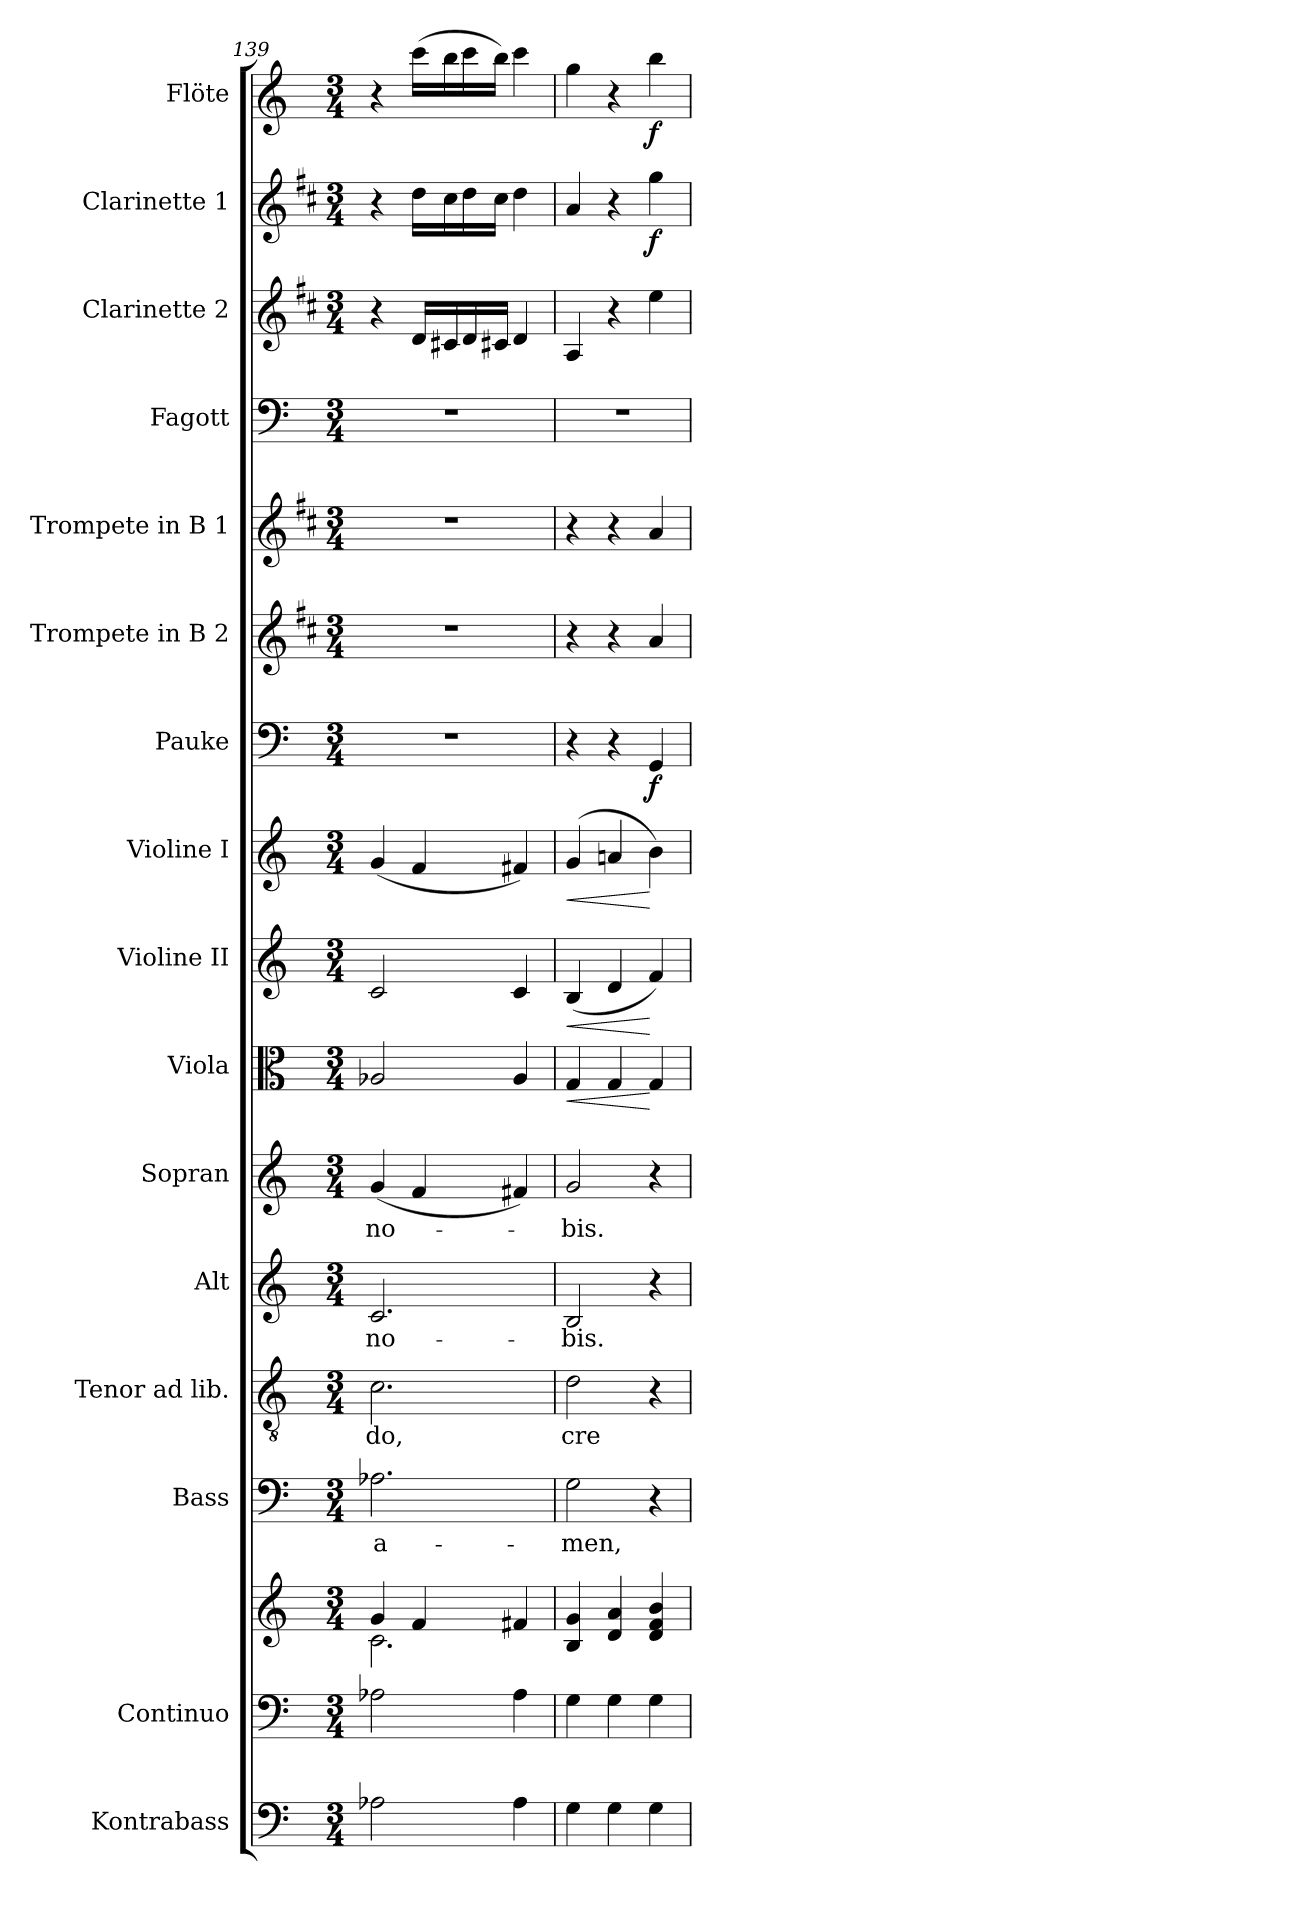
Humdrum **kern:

**kern	**kern	**kern	**kern	**text	**kern	**text	**kern	**text	**kern	**text	**kern	**dynam	**kern	**dynam	**kern	**dynam	**kern	**dynam	**kern	**kern	**kern	**kern	**kern	**dynam	**kern	**dynam
*part16	*part15	*part15	*part14	*part14	*part13	*part13	*part12	*part12	*part11	*part11	*part10	*part10	*part9	*part9	*part8	*part8	*part7	*part7	*part6	*part5	*part4	*part3	*part2	*part2	*part1	*part1
*staff17	*staff16	*staff15	*staff14	*staff14	*staff13	*staff13	*staff12	*staff12	*staff11	*staff11	*staff10	*staff10	*staff9	*staff9	*staff8	*staff8	*staff7	*staff7	*staff6	*staff5	*staff4	*staff3	*staff2	*staff2	*staff1	*staff1
*I"Kontrabass	*I"Continuo	*	*I"Bass	*	*I"Tenor ad lib.	*	*I"Alt	*	*I"Sopran	*	*I"Viola	*	*I"Violine II	*	*I"Violine I	*	*I"Pauke	*	*I"Trompete in B 2	*I"Trompete in B 1	*I"Fagott	*I"Clarinette 2	*I"Clarinette 1	*	*I"Flöte	*
*I'Kb.	*I'cont.	*	*I'B	*	*I'T	*	*I'A	*	*I'S	*	*I'Vla.	*	*I'Vl. II	*	*I'Vl. I	*	*I'Pk.	*	*	*	*I'Fg.	*I'Cl. 2	*I'Cl. 1	*	*I'Fl.	*
*clefF4	*clefF4	*clefG2	*clefF4	*	*clefGv2	*	*clefG2	*	*clefG2	*	*clefC3	*	*clefG2	*	*clefG2	*	*clefF4	*	*clefG2	*clefG2	*clefF4	*clefG2	*clefG2	*	*clefG2	*
*ITrd7c12	*	*	*	*	*	*	*	*	*	*	*	*	*	*	*	*	*	*	*ITrd1c2	*ITrd1c2	*	*ITrd1c2	*ITrd1c2	*	*	*
*k[]	*k[]	*k[]	*k[]	*	*k[]	*	*k[]	*	*k[]	*	*k[]	*	*k[]	*	*k[]	*	*k[]	*	*k[]	*k[]	*k[]	*k[]	*k[]	*	*k[]	*
*C:	*C:	*C:	*C:	*	*C:	*	*C:	*	*C:	*	*C:	*	*C:	*	*C:	*	*C:	*	*C:	*C:	*C:	*C:	*C:	*	*C:	*
*M3/4	*M3/4	*M3/4	*M3/4	*	*M3/4	*	*M3/4	*	*M3/4	*	*M3/4	*	*M3/4	*	*M3/4	*	*M3/4	*	*M3/4	*M3/4	*M3/4	*M3/4	*M3/4	*	*M3/4	*
=139	=139	=139	=139	=139	=139	=139	=139	=139	=139	=139	=139	=139	=139	=139	=139	=139	=139	=139	=139	=139	=139	=139	=139	=139	=139	=139
*	*	*^	*	*	*	*	*	*	*	*	*	*	*	*	*	*	*	*	*	*	*	*	*	*	*	*
!	!	!	!	!	!LO:LY:b	!	!LO:LY:b	!	!LO:LY:b	!	!LO:LY:b	!	!	!	!	!	!	!	!	!	!	!	!	!	!	!	!
2AA-X\	2A-X\	4g/	2.c\	2.A-X\	a-	2.c\	-do,	2.c/	no-	(<4g/	no-	2A-X/	.	2c/	.	(<4g/	.	2.r	.	2.r	2.r	2.r	4r	4r	.	4r	.
.	.	4f/	.	.	.	.	.	.	.	4f/	.	.	.	.	.	4f/	.	.	.	.	.	.	16c/LL	16cc\LL	.	(>16ccc\LL	.
.	.	.	.	.	.	.	.	.	.	.	.	.	.	.	.	.	.	.	.	.	.	.	16Bn/	16b\	.	16bb\	.
.	.	.	.	.	.	.	.	.	.	.	.	.	.	.	.	.	.	.	.	.	.	.	16c/	16cc\	.	16ccc\	.
.	.	.	.	.	.	.	.	.	.	.	.	.	.	.	.	.	.	.	.	.	.	.	16Bn/JJ	16b\JJ	.	16bb\JJ)	.
4AA-\	4A-\	4f#X/	.	.	.	.	.	.	.	4f#X/)	.	4A-/	.	4c/	.	4f#X/)	.	.	.	.	.	.	4c/	4cc\	.	4ccc\	.
*	*	*v	*v	*	*	*	*	*	*	*	*	*	*	*	*	*	*	*	*	*	*	*	*	*	*	*	*
!!LO:PB:g=z
=140	=140	=140	=140	=140	=140	=140	=140	=140	=140	=140	=140	=140	=140	=140	=140	=140	=140	=140	=140	=140	=140	=140	=140	=140	=140	=140
!	!	!	!	!LO:LY:b	!	!LO:LY:b	!	!LO:LY:b	!	!LO:LY:b	!	!LO:HP:b	!	!LO:HP:b	!	!LO:HP:b	!	!	!	!	!	!	!	!	!	!
4GG\	4G\	4B/ 4g/	2G\	-men,	2d\	cre-	2B/	-bis.	2g/	-bis.	4G/	<	(<4B/	<	(>4g/	<	4r	.	4r	4r	2.r	4G/	4g/	.	4gg\	.
4GG\	4G\	4d/ 4a/	.	.	.	.	.	.	.	.	4G/	.	4d/	.	4an/	.	4r	.	4r	4r	.	4r	4r	.	4r	.
!	!	!	!	!	!	!	!	!	!	!	!	!	!	!	!	!	!	!LO:DY:b	!	!	!	!	!	!LO:DY:b	!	!LO:DY:b
4GG\	4G\	4d/ 4f/ 4b/	4r	.	4r	.	4r	.	4r	.	4G/	[	4f/)	[	4b\)	[	4GG/	f	4g/	4g/	.	4dd\	4ff\	f	4bb\	f
=	=	=	=	=	=	=	=	=	=	=	=	=	=	=	=	=	=	=	=	=	=	=	=	=	=	=
*-	*-	*-	*-	*-	*-	*-	*-	*-	*-	*-	*-	*-	*-	*-	*-	*-	*-	*-	*-	*-	*-	*-	*-	*-	*-	*-
